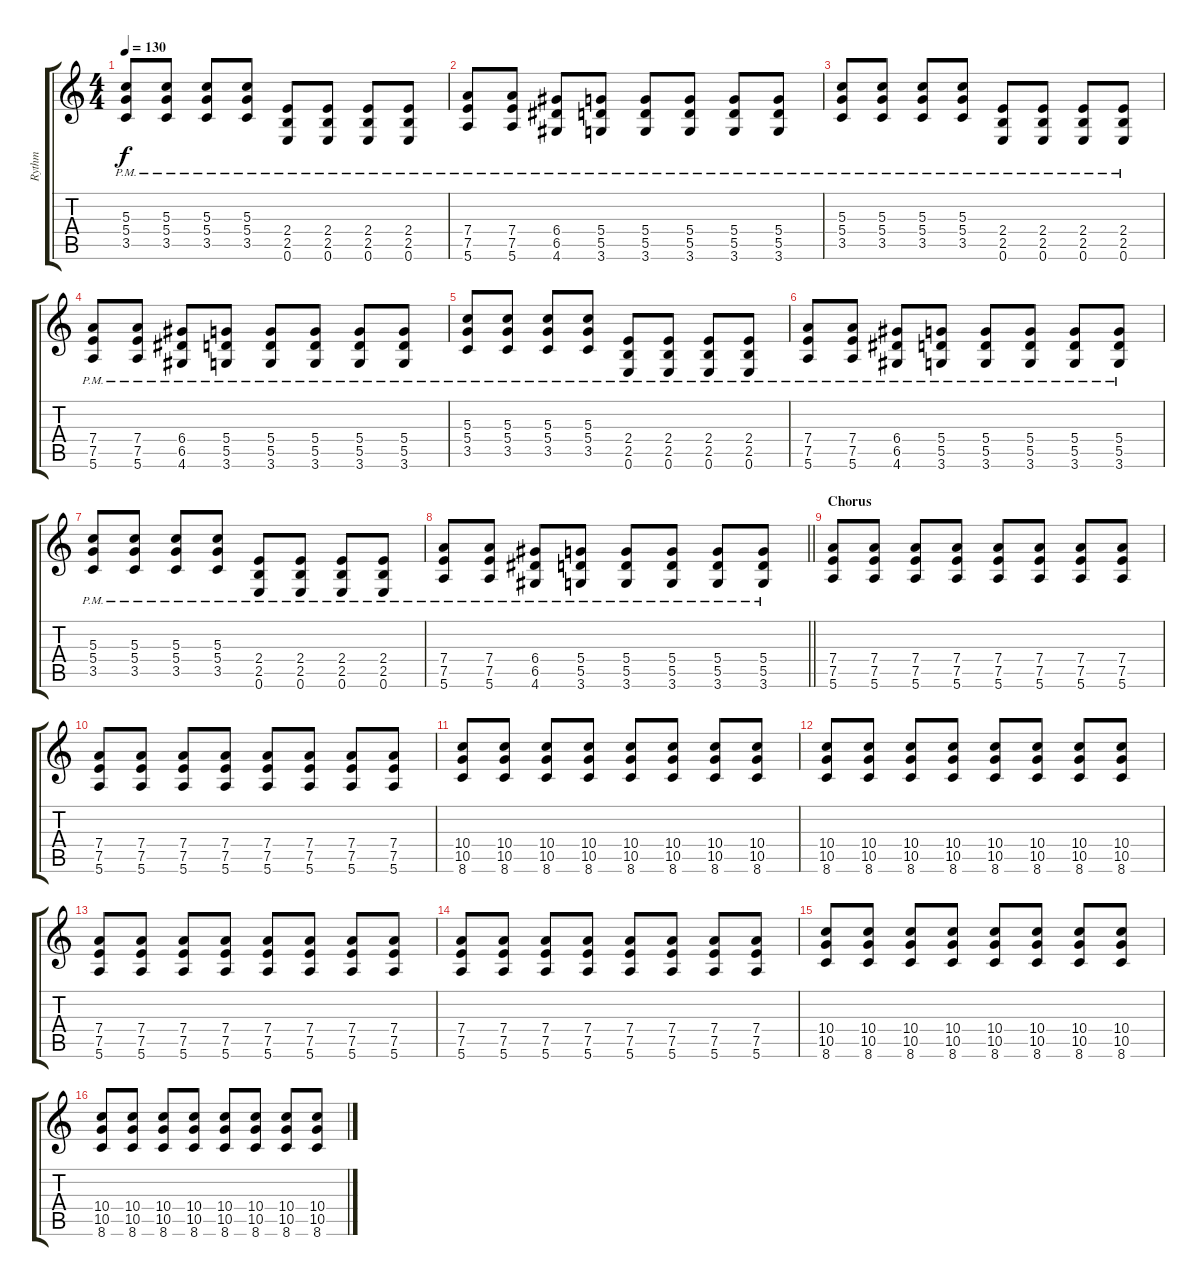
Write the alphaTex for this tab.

\track ("Rythm" "Rythm") {instrument distortionguitar}
\staff {score tabs}
\tuning (E4 B3 G3 D3 A2 E2) {hide}
\ts (4 4)
\tempo 130
\clef g2
\ks c
(5.3{pm} 5.4{pm} 3.5{pm}).8{dy f} (5.3{pm} 5.4{pm} 3.5{pm}).8 (5.3{pm} 5.4{pm} 3.5{pm}).8 (5.3{pm} 5.4{pm} 3.5{pm}).8 (2.4{pm} 2.5{pm} 0.6{pm}).8 (2.4{pm} 2.5{pm} 0.6{pm}).8 (2.4{pm} 2.5{pm} 0.6{pm}).8 (2.4{pm} 2.5{pm} 0.6{pm}).8 |
(7.4{pm} 7.5{pm} 5.6{pm}).8 (7.4{pm} 7.5{pm} 5.6{pm}).8 (6.4{pm} 6.5{pm} 4.6{pm}).8 (5.4{pm} 5.5{pm} 3.6{pm}).8 (5.4{pm} 5.5{pm} 3.6{pm}).8 (5.4{pm} 5.5{pm} 3.6{pm}).8 (5.4{pm} 5.5{pm} 3.6{pm}).8 (5.4{pm} 5.5{pm} 3.6{pm}).8 |
(5.3{pm} 5.4{pm} 3.5{pm}).8 (5.3{pm} 5.4{pm} 3.5{pm}).8 (5.3{pm} 5.4{pm} 3.5{pm}).8 (5.3{pm} 5.4{pm} 3.5{pm}).8 (2.4{pm} 2.5{pm} 0.6{pm}).8 (2.4{pm} 2.5{pm} 0.6{pm}).8 (2.4{pm} 2.5{pm} 0.6{pm}).8 (2.4{pm} 2.5{pm} 0.6{pm}).8 |
(7.4{pm} 7.5{pm} 5.6{pm}).8 (7.4{pm} 7.5{pm} 5.6{pm}).8 (6.4{pm} 6.5{pm} 4.6{pm}).8 (5.4{pm} 5.5{pm} 3.6{pm}).8 (5.4{pm} 5.5{pm} 3.6{pm}).8 (5.4{pm} 5.5{pm} 3.6{pm}).8 (5.4{pm} 5.5{pm} 3.6{pm}).8 (5.4{pm} 5.5{pm} 3.6{pm}).8 |
(5.3{pm} 5.4{pm} 3.5{pm}).8 (5.3{pm} 5.4{pm} 3.5{pm}).8 (5.3{pm} 5.4{pm} 3.5{pm}).8 (5.3{pm} 5.4{pm} 3.5{pm}).8 (2.4{pm} 2.5{pm} 0.6{pm}).8 (2.4{pm} 2.5{pm} 0.6{pm}).8 (2.4{pm} 2.5{pm} 0.6{pm}).8 (2.4{pm} 2.5{pm} 0.6{pm}).8 |
(7.4{pm} 7.5{pm} 5.6{pm}).8 (7.4{pm} 7.5{pm} 5.6{pm}).8 (6.4{pm} 6.5{pm} 4.6{pm}).8 (5.4{pm} 5.5{pm} 3.6{pm}).8 (5.4{pm} 5.5{pm} 3.6{pm}).8 (5.4{pm} 5.5{pm} 3.6{pm}).8 (5.4{pm} 5.5{pm} 3.6{pm}).8 (5.4{pm} 5.5{pm} 3.6{pm}).8 |
(5.3{pm} 5.4{pm} 3.5{pm}).8 (5.3{pm} 5.4{pm} 3.5{pm}).8 (5.3{pm} 5.4{pm} 3.5{pm}).8 (5.3{pm} 5.4{pm} 3.5{pm}).8 (2.4{pm} 2.5{pm} 0.6{pm}).8 (2.4{pm} 2.5{pm} 0.6{pm}).8 (2.4{pm} 2.5{pm} 0.6{pm}).8 (2.4{pm} 2.5{pm} 0.6{pm}).8 |
\barLineRight lightlight
(7.4{pm} 7.5{pm} 5.6{pm}).8 (7.4{pm} 7.5{pm} 5.6{pm}).8 (6.4{pm} 6.5{pm} 4.6{pm}).8 (5.4{pm} 5.5{pm} 3.6{pm}).8 (5.4{pm} 5.5{pm} 3.6{pm}).8 (5.4{pm} 5.5{pm} 3.6{pm}).8 (5.4{pm} 5.5{pm} 3.6{pm}).8 (5.4{pm} 5.5{pm} 3.6{pm}).8 |
\section ("" "Chorus")
(7.4 7.5 5.6).8 (7.4 7.5 5.6).8 (7.4 7.5 5.6).8 (7.4 7.5 5.6).8 (7.4 7.5 5.6).8 (7.4 7.5 5.6).8 (7.4 7.5 5.6).8 (7.4 7.5 5.6).8 |
(7.4 7.5 5.6).8 (7.4 7.5 5.6).8 (7.4 7.5 5.6).8 (7.4 7.5 5.6).8 (7.4 7.5 5.6).8 (7.4 7.5 5.6).8 (7.4 7.5 5.6).8 (7.4 7.5 5.6).8 |
(10.4 10.5 8.6).8 (10.4 10.5 8.6).8 (10.4 10.5 8.6).8 (10.4 10.5 8.6).8 (10.4 10.5 8.6).8 (10.4 10.5 8.6).8 (10.4 10.5 8.6).8 (10.4 10.5 8.6).8 |
(10.4 10.5 8.6).8 (10.4 10.5 8.6).8 (10.4 10.5 8.6).8 (10.4 10.5 8.6).8 (10.4 10.5 8.6).8 (10.4 10.5 8.6).8 (10.4 10.5 8.6).8 (10.4 10.5 8.6).8 |
(7.4 7.5 5.6).8 (7.4 7.5 5.6).8 (7.4 7.5 5.6).8 (7.4 7.5 5.6).8 (7.4 7.5 5.6).8 (7.4 7.5 5.6).8 (7.4 7.5 5.6).8 (7.4 7.5 5.6).8 |
(7.4 7.5 5.6).8 (7.4 7.5 5.6).8 (7.4 7.5 5.6).8 (7.4 7.5 5.6).8 (7.4 7.5 5.6).8 (7.4 7.5 5.6).8 (7.4 7.5 5.6).8 (7.4 7.5 5.6).8 |
(10.4 10.5 8.6).8 (10.4 10.5 8.6).8 (10.4 10.5 8.6).8 (10.4 10.5 8.6).8 (10.4 10.5 8.6).8 (10.4 10.5 8.6).8 (10.4 10.5 8.6).8 (10.4 10.5 8.6).8 |
(10.4 10.5 8.6).8 (10.4 10.5 8.6).8 (10.4 10.5 8.6).8 (10.4 10.5 8.6).8 (10.4 10.5 8.6).8 (10.4 10.5 8.6).8 (10.4 10.5 8.6).8 (10.4 10.5 8.6).8
